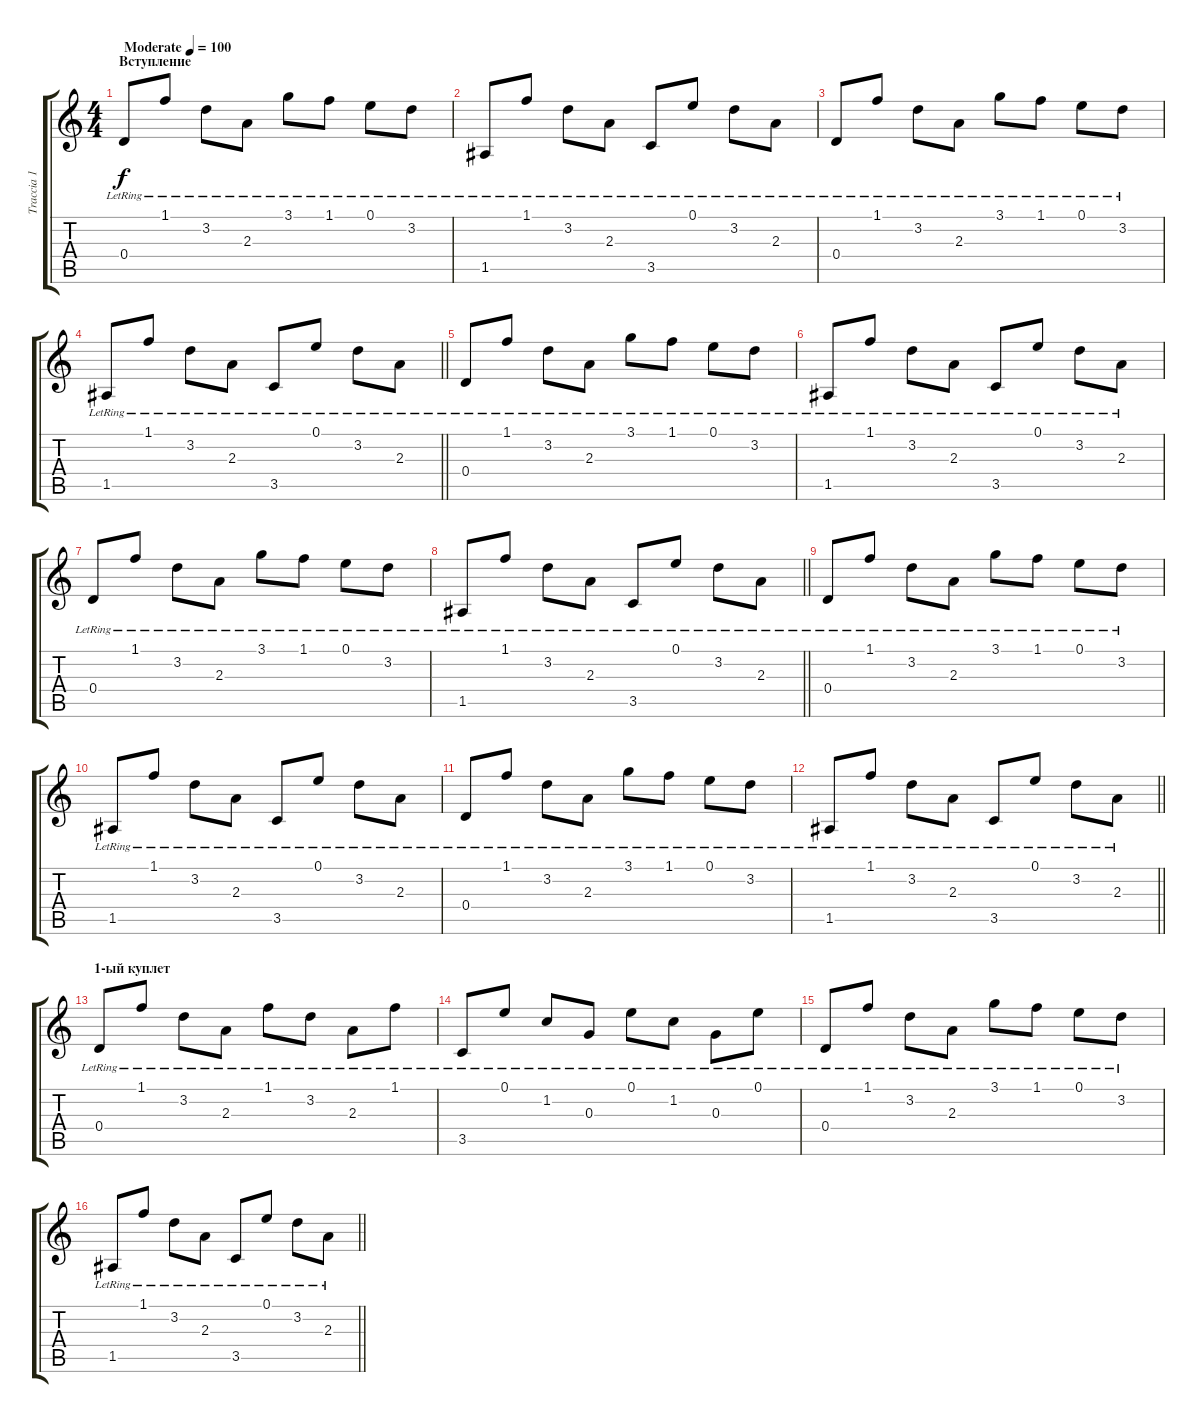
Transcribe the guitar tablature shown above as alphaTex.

\track ("Traccia 1" "Traccia 1") {instrument electricguitarclean}
\staff {score tabs}
\tuning (E4 B3 G3 D3 A2 E2) {hide}
\ts (4 4)
\section ("" "Вступление")
\tempo (100 "Moderate")
\clef g2
\ks c
0.4{lr}.8{dy f instrument electricguitarclean} 1.1{lr}.8 3.2{lr}.8 2.3{lr}.8 3.1{lr}.8 1.1{lr}.8 0.1{lr}.8 3.2{lr}.8 |
1.5{lr}.8 1.1{lr}.8 3.2{lr}.8 2.3{lr}.8 3.5{lr}.8 0.1{lr}.8 3.2{lr}.8 2.3{lr}.8 |
0.4{lr}.8 1.1{lr}.8 3.2{lr}.8 2.3{lr}.8 3.1{lr}.8 1.1{lr}.8 0.1{lr}.8 3.2{lr}.8 |
\barLineRight lightlight
1.5{lr}.8 1.1{lr}.8 3.2{lr}.8 2.3{lr}.8 3.5{lr}.8 0.1{lr}.8 3.2{lr}.8 2.3{lr}.8 |
0.4{lr}.8 1.1{lr}.8 3.2{lr}.8 2.3{lr}.8 3.1{lr}.8 1.1{lr}.8 0.1{lr}.8 3.2{lr}.8 |
1.5{lr}.8 1.1{lr}.8 3.2{lr}.8 2.3{lr}.8 3.5{lr}.8 0.1{lr}.8 3.2{lr}.8 2.3{lr}.8 |
0.4{lr}.8 1.1{lr}.8 3.2{lr}.8 2.3{lr}.8 3.1{lr}.8 1.1{lr}.8 0.1{lr}.8 3.2{lr}.8 |
\barLineRight lightlight
1.5{lr}.8 1.1{lr}.8 3.2{lr}.8 2.3{lr}.8 3.5{lr}.8 0.1{lr}.8 3.2{lr}.8 2.3{lr}.8 |
0.4{lr}.8 1.1{lr}.8 3.2{lr}.8 2.3{lr}.8 3.1{lr}.8 1.1{lr}.8 0.1{lr}.8 3.2{lr}.8 |
1.5{lr}.8 1.1{lr}.8 3.2{lr}.8 2.3{lr}.8 3.5{lr}.8 0.1{lr}.8 3.2{lr}.8 2.3{lr}.8 |
0.4{lr}.8 1.1{lr}.8 3.2{lr}.8 2.3{lr}.8 3.1{lr}.8 1.1{lr}.8 0.1{lr}.8 3.2{lr}.8 |
\barLineRight lightlight
1.5{lr}.8 1.1{lr}.8 3.2{lr}.8 2.3{lr}.8 3.5{lr}.8 0.1{lr}.8 3.2{lr}.8 2.3{lr}.8 |
\section ("" "1-ый куплет")
0.4{lr}.8 1.1{lr}.8 3.2{lr}.8 2.3{lr}.8 1.1{lr}.8 3.2{lr}.8 2.3{lr}.8 1.1{lr}.8 |
3.5{lr}.8 0.1{lr}.8 1.2{lr}.8 0.3{lr}.8 0.1{lr}.8 1.2{lr}.8 0.3{lr}.8 0.1{lr}.8 |
0.4{lr}.8 1.1{lr}.8 3.2{lr}.8 2.3{lr}.8 3.1{lr}.8 1.1{lr}.8 0.1{lr}.8 3.2{lr}.8 |
\barLineRight lightlight
1.5{lr}.8 1.1{lr}.8 3.2{lr}.8 2.3{lr}.8 3.5{lr}.8 0.1{lr}.8 3.2{lr}.8 2.3{lr}.8
